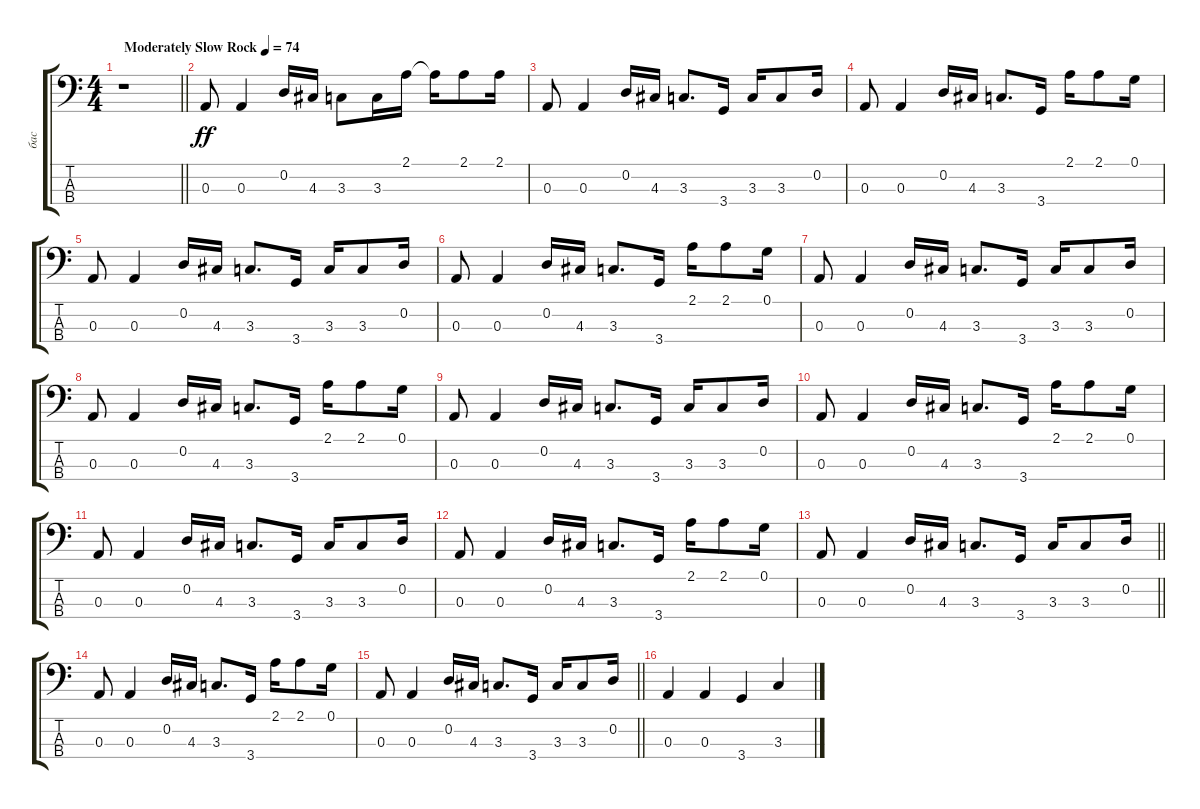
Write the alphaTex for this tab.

\track ("бас" "бас") {instrument electricbassfinger}
\staff {score tabs}
\tuning (G2 D2 A1 E1) {hide}
\ts (4 4)
\tempo (74 "Moderately Slow Rock")
\clef f4
\barLineRight lightlight
\ks aminor
r.1{dy ff instrument electricbassfinger} |
\section ("" "")
0.3.8 0.3.4 0.2.16 4.3.16 3.3.8 3.3.16 2.1.16 2.1{t}.16 2.1.8 2.1.16 |
0.3.8 0.3.4 0.2.16 4.3.16 3.3.8{d} 3.4.16 3.3.16 3.3.8 0.2.16 |
0.3.8 0.3.4 0.2.16 4.3.16 3.3.8{d} 3.4.16 2.1.16 2.1.8 0.1.16 |
0.3.8 0.3.4 0.2.16 4.3.16 3.3.8{d} 3.4.16 3.3.16 3.3.8 0.2.16 |
0.3.8 0.3.4 0.2.16 4.3.16 3.3.8{d} 3.4.16 2.1.16 2.1.8 0.1.16 |
0.3.8 0.3.4 0.2.16 4.3.16 3.3.8{d} 3.4.16 3.3.16 3.3.8 0.2.16 |
0.3.8 0.3.4 0.2.16 4.3.16 3.3.8{d} 3.4.16 2.1.16 2.1.8 0.1.16 |
0.3.8 0.3.4 0.2.16 4.3.16 3.3.8{d} 3.4.16 3.3.16 3.3.8 0.2.16 |
0.3.8 0.3.4 0.2.16 4.3.16 3.3.8{d} 3.4.16 2.1.16 2.1.8 0.1.16 |
0.3.8 0.3.4 0.2.16 4.3.16 3.3.8{d} 3.4.16 3.3.16 3.3.8 0.2.16 |
0.3.8 0.3.4 0.2.16 4.3.16 3.3.8{d} 3.4.16 2.1.16 2.1.8 0.1.16 |
\barLineRight lightlight
0.3.8 0.3.4 0.2.16 4.3.16 3.3.8{d} 3.4.16 3.3.16 3.3.8 0.2.16 |
\section ("" "")
0.3.8 0.3.4 0.2.16 4.3.16 3.3.8{d} 3.4.16 2.1.16 2.1.8 0.1.16 |
\barLineRight lightlight
0.3.8 0.3.4 0.2.16 4.3.16 3.3.8{d} 3.4.16 3.3.16 3.3.8 0.2.16 |
\section ("" "")
0.3.4 0.3.4 3.4.4 3.3.4
